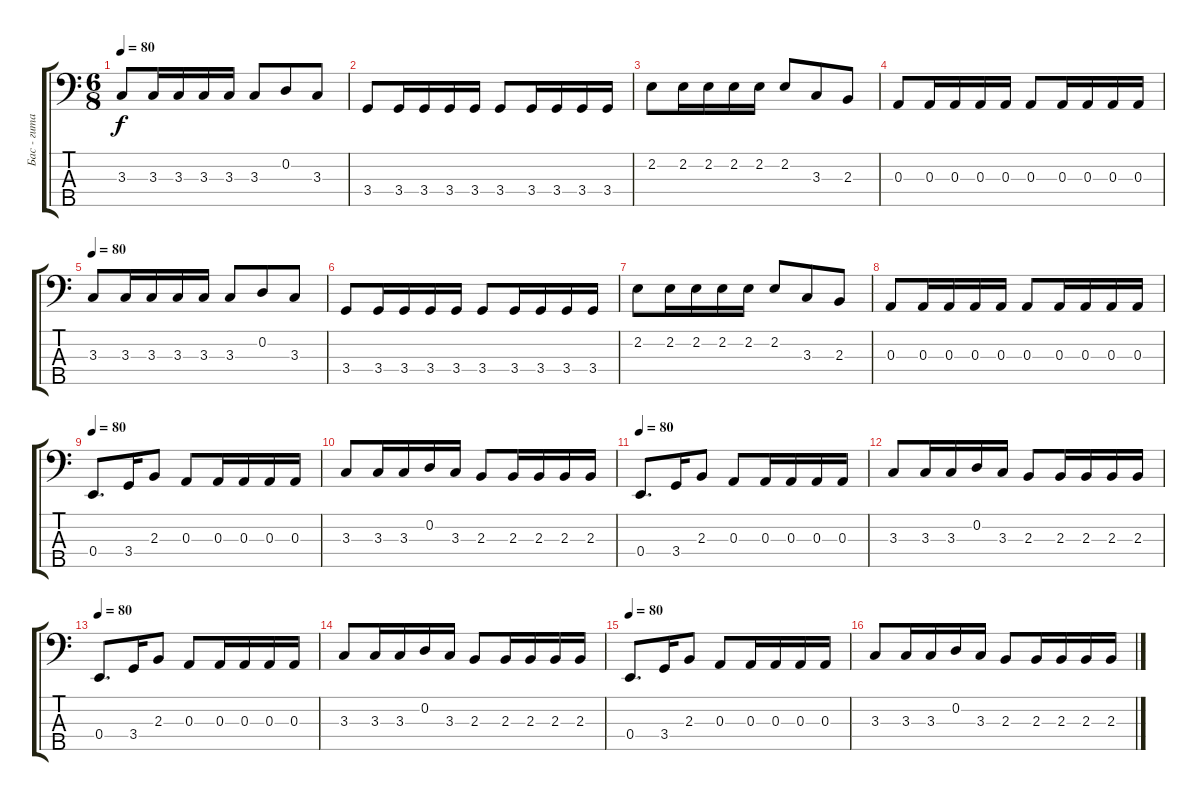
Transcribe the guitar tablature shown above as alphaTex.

\track ("Бас - гитара" "Бас - гита") {instrument electricbassfinger}
\staff {score tabs}
\tuning (G2 D2 A1 E1 B0) {hide}
\ts (6 8)
\tempo 80
\clef f4
\ks c
3.3.8{dy f} 3.3.16 3.3.16 3.3.16 3.3.16 3.3.8 0.2.8 3.3.8 |
3.4.8 3.4.16 3.4.16 3.4.16 3.4.16 3.4.8 3.4.16 3.4.16 3.4.16 3.4.16 |
2.2.8 2.2.16 2.2.16 2.2.16 2.2.16 2.2.8 3.3.8 2.3.8 |
0.3.8 0.3.16 0.3.16 0.3.16 0.3.16 0.3.8 0.3.16 0.3.16 0.3.16 0.3.16 |
\tempo 80
3.3.8 3.3.16 3.3.16 3.3.16 3.3.16 3.3.8 0.2.8 3.3.8 |
3.4.8 3.4.16 3.4.16 3.4.16 3.4.16 3.4.8 3.4.16 3.4.16 3.4.16 3.4.16 |
2.2.8 2.2.16 2.2.16 2.2.16 2.2.16 2.2.8 3.3.8 2.3.8 |
0.3.8 0.3.16 0.3.16 0.3.16 0.3.16 0.3.8 0.3.16 0.3.16 0.3.16 0.3.16 |
\tempo 80
0.4.8{d} 3.4.16 2.3.8 0.3.8 0.3.16 0.3.16 0.3.16 0.3.16 |
3.3.8 3.3.16 3.3.16 0.2.16 3.3.16 2.3.8 2.3.16 2.3.16 2.3.16 2.3.16 |
\tempo 80
0.4.8{d} 3.4.16 2.3.8 0.3.8 0.3.16 0.3.16 0.3.16 0.3.16 |
3.3.8 3.3.16 3.3.16 0.2.16 3.3.16 2.3.8 2.3.16 2.3.16 2.3.16 2.3.16 |
\tempo 80
0.4.8{d} 3.4.16 2.3.8 0.3.8 0.3.16 0.3.16 0.3.16 0.3.16 |
3.3.8 3.3.16 3.3.16 0.2.16 3.3.16 2.3.8 2.3.16 2.3.16 2.3.16 2.3.16 |
\tempo 80
0.4.8{d} 3.4.16 2.3.8 0.3.8 0.3.16 0.3.16 0.3.16 0.3.16 |
3.3.8 3.3.16 3.3.16 0.2.16 3.3.16 2.3.8 2.3.16 2.3.16 2.3.16 2.3.16
